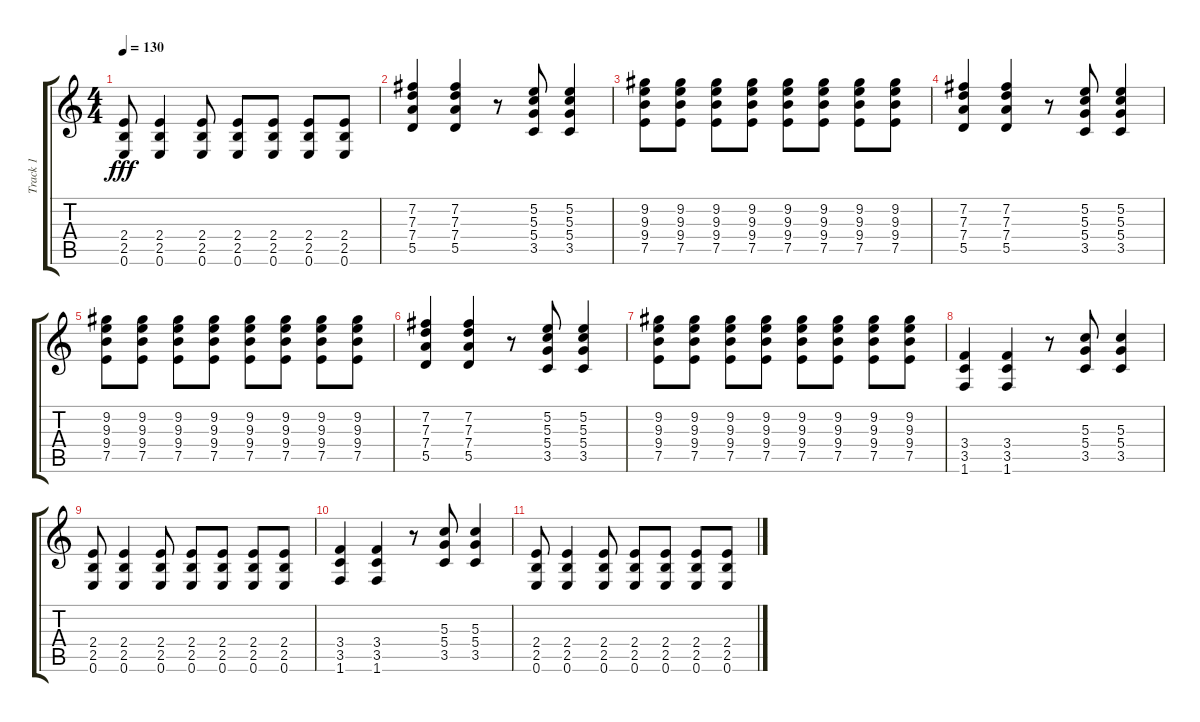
\track ("Track 1" "Track 1") {instrument overdrivenguitar}
\staff {score tabs}
\tuning (E4 B3 G3 D3 A2 E2) {hide}
\ts (4 4)
\tempo 130
\clef g2
\ks c
(2.4 2.5 0.6).8{dy fff} (2.4 2.5 0.6).4 (2.4 2.5 0.6).8 (2.4 2.5 0.6).8 (2.4 2.5 0.6).8 (2.4 2.5 0.6).8 (2.4 2.5 0.6).8 |
(7.2 7.3 7.4 5.5).4 (7.2 7.3 7.4 5.5).4 r.8 (5.2 5.3 5.4 3.5).8 (5.2 5.3 5.4 3.5).4 |
(9.2 9.3 9.4 7.5).8 (9.2 9.3 9.4 7.5).8 (9.2 9.3 9.4 7.5).8 (9.2 9.3 9.4 7.5).8 (9.2 9.3 9.4 7.5).8 (9.2 9.3 9.4 7.5).8 (9.2 9.3 9.4 7.5).8 (9.2 9.3 9.4 7.5).8 |
(7.2 7.3 7.4 5.5).4 (7.2 7.3 7.4 5.5).4 r.8 (5.2 5.3 5.4 3.5).8 (5.2 5.3 5.4 3.5).4 |
(9.2 9.3 9.4 7.5).8 (9.2 9.3 9.4 7.5).8 (9.2 9.3 9.4 7.5).8 (9.2 9.3 9.4 7.5).8 (9.2 9.3 9.4 7.5).8 (9.2 9.3 9.4 7.5).8 (9.2 9.3 9.4 7.5).8 (9.2 9.3 9.4 7.5).8 |
(7.2 7.3 7.4 5.5).4 (7.2 7.3 7.4 5.5).4 r.8 (5.2 5.3 5.4 3.5).8 (5.2 5.3 5.4 3.5).4 |
(9.2 9.3 9.4 7.5).8 (9.2 9.3 9.4 7.5).8 (9.2 9.3 9.4 7.5).8 (9.2 9.3 9.4 7.5).8 (9.2 9.3 9.4 7.5).8 (9.2 9.3 9.4 7.5).8 (9.2 9.3 9.4 7.5).8 (9.2 9.3 9.4 7.5).8 |
(3.4 3.5 1.6).4 (3.4 3.5 1.6).4 r.8 (5.3 5.4 3.5).8 (5.3 5.4 3.5).4 |
(2.4 2.5 0.6).8 (2.4 2.5 0.6).4 (2.4 2.5 0.6).8 (2.4 2.5 0.6).8 (2.4 2.5 0.6).8 (2.4 2.5 0.6).8 (2.4 2.5 0.6).8 |
(3.4 3.5 1.6).4 (3.4 3.5 1.6).4 r.8 (5.3 5.4 3.5).8 (5.3 5.4 3.5).4 |
(2.4 2.5 0.6).8 (2.4 2.5 0.6).4 (2.4 2.5 0.6).8 (2.4 2.5 0.6).8 (2.4 2.5 0.6).8 (2.4 2.5 0.6).8 (2.4 2.5 0.6).8
